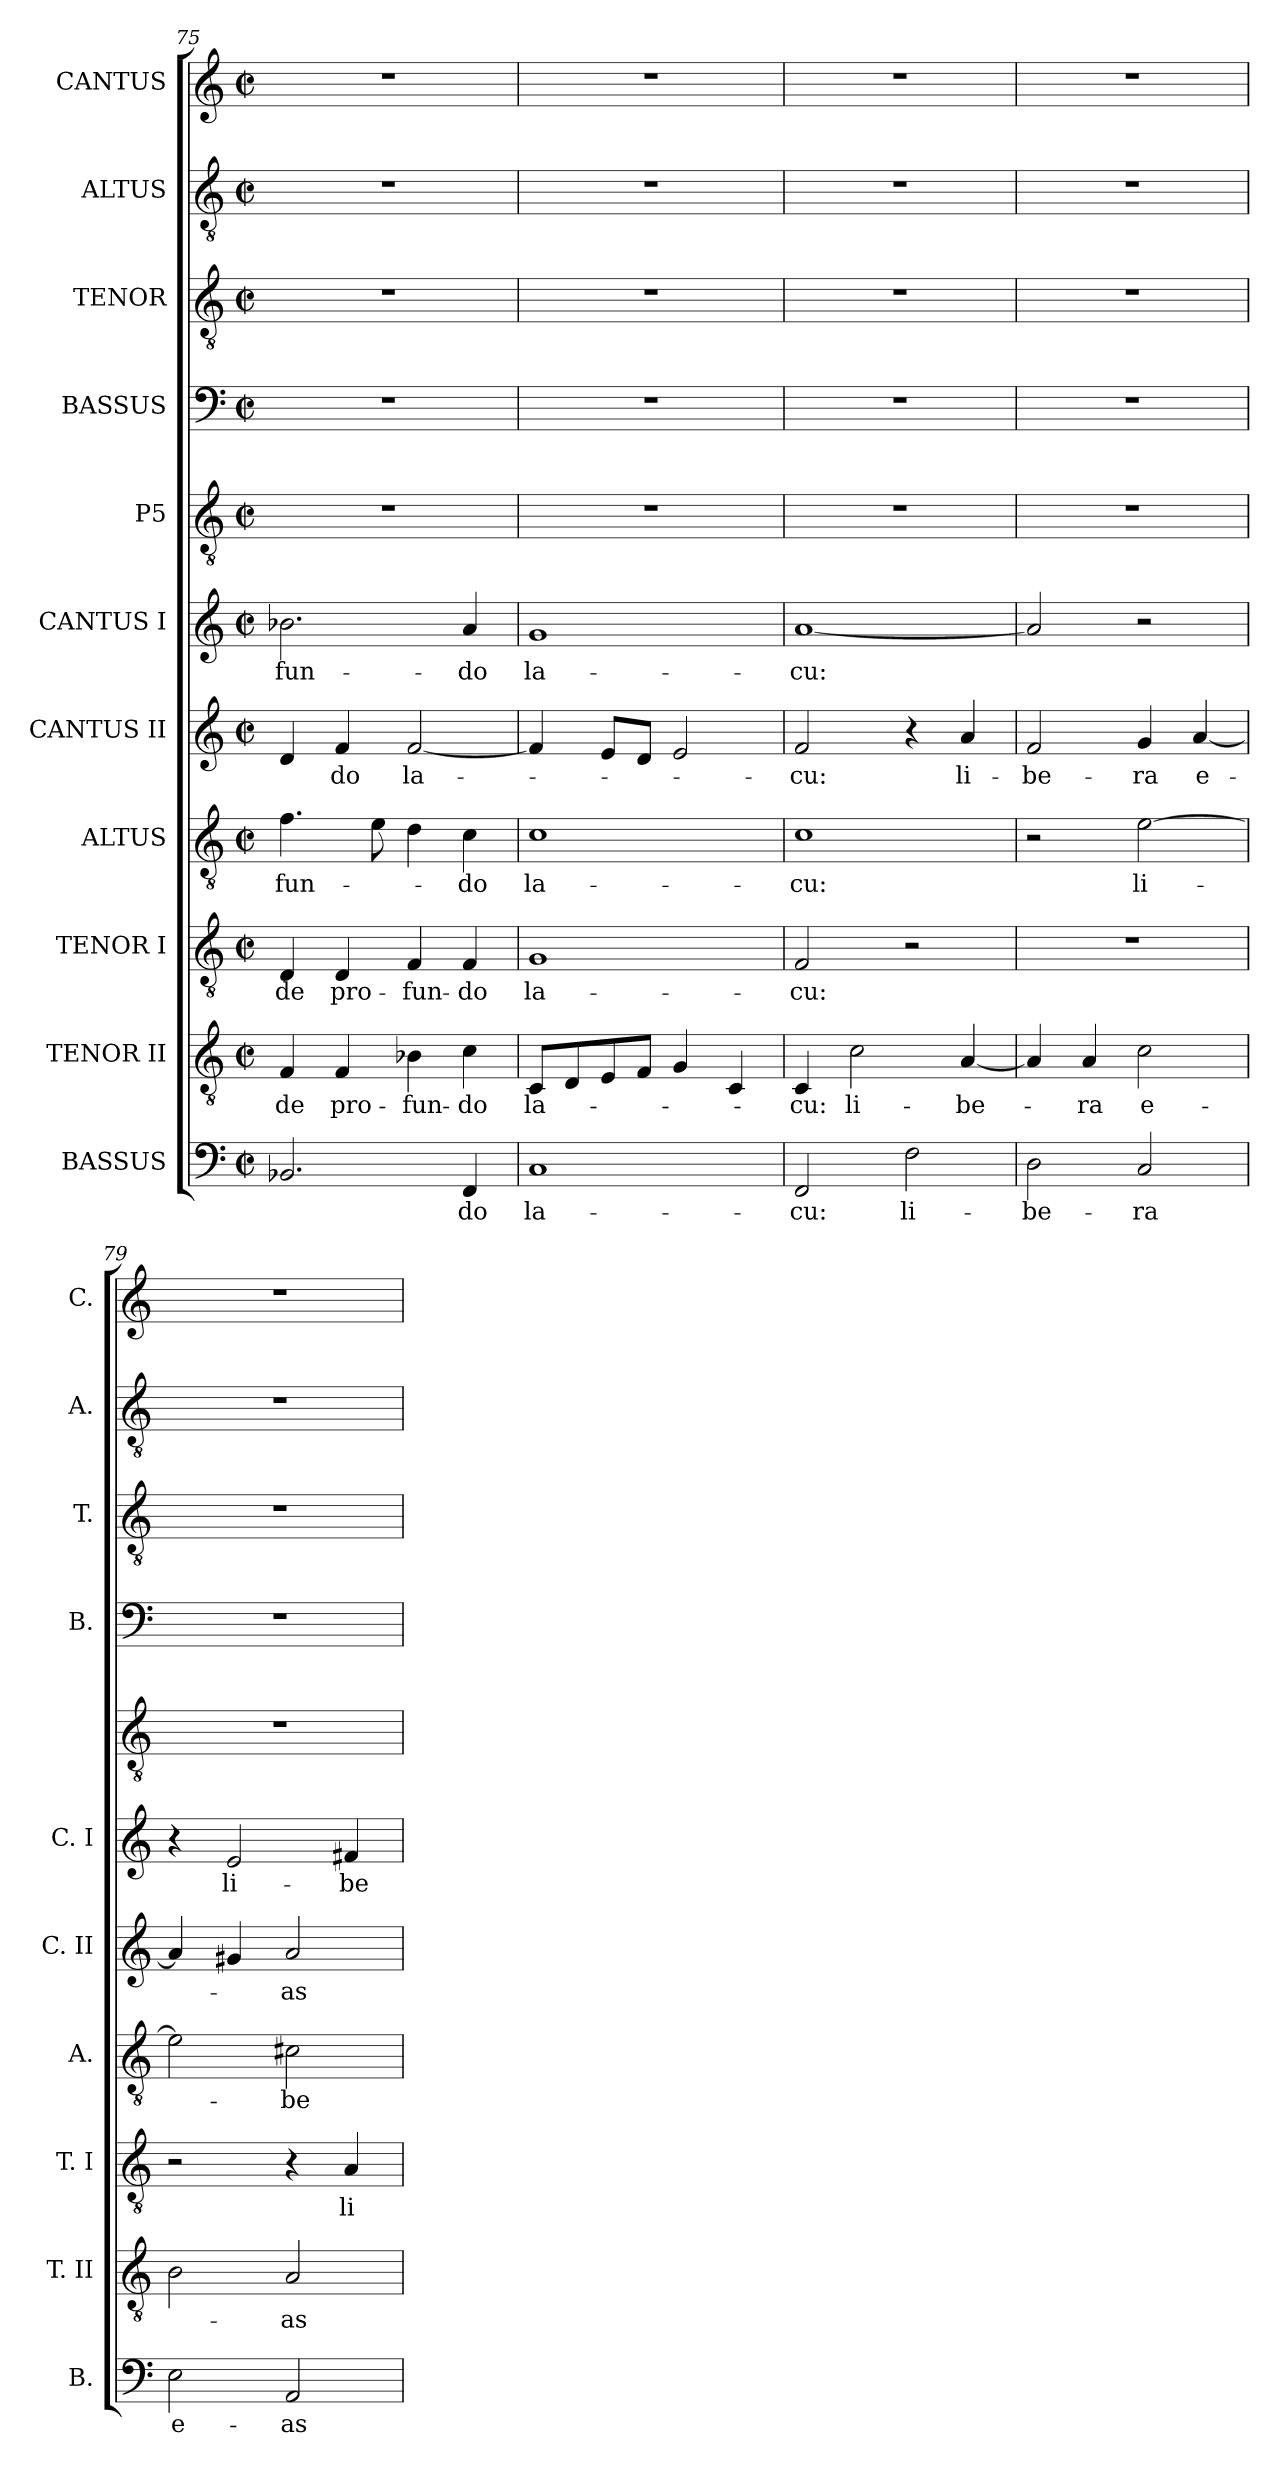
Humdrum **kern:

**kern	**text	**kern	**text	**kern	**text	**kern	**text	**kern	**text	**kern	**text	**kern	**kern	**kern	**kern	**kern
*part11	*part11	*part10	*part10	*part9	*part9	*part8	*part8	*part7	*part7	*part6	*part6	*part5	*part4	*part3	*part2	*part1
*staff11	*staff11	*staff10	*staff10	*staff9	*staff9	*staff8	*staff8	*staff7	*staff7	*staff6	*staff6	*staff5	*staff4	*staff3	*staff2	*staff1
*I"BASSUS	*	*I"TENOR II	*	*I"TENOR I	*	*I"ALTUS	*	*I"CANTUS II	*	*I"CANTUS I	*	*I"P5	*I"BASSUS	*I"TENOR	*I"ALTUS	*I"CANTUS
*I'B.	*	*I'T. II	*	*I'T. I	*	*I'A.	*	*I'C. II	*	*I'C. I	*	*	*I'B.	*I'T.	*I'A.	*I'C.
*clefF4	*	*clefGv2	*	*clefGv2	*	*clefGv2	*	*clefG2	*	*clefG2	*	*clefGv2	*clefF4	*clefGv2	*clefGv2	*clefG2
*	*	*ITrd7c12	*	*ITrd7c12	*	*ITrd7c12	*	*	*	*	*	*ITrd7c12	*	*ITrd7c12	*ITrd7c12	*
*k[]	*	*k[]	*	*k[]	*	*k[]	*	*k[]	*	*k[]	*	*k[]	*k[]	*k[]	*k[]	*k[]
*a:	*	*a:	*	*a:	*	*a:	*	*a:	*	*a:	*	*a:	*a:	*a:	*a:	*a:
*M2/2	*	*M2/2	*	*M2/2	*	*M2/2	*	*M2/2	*	*M2/2	*	*M2/2	*M2/2	*M2/2	*M2/2	*M2/2
*met(c|)	*	*met(c|)	*	*met(c|)	*	*met(c|)	*	*met(c|)	*	*met(c|)	*	*met(c|)	*met(c|)	*met(c|)	*met(c|)	*met(c|)
=75	=75	=75	=75	=75	=75	=75	=75	=75	=75	=75	=75	=75	=75	=75	=75	=75
!	!	!	!LO:LY:b:color=#000000	!	!	!	!	!	!	!	!	!	!	!	!	!
!	!	!	!	!	!LO:LY:b:color=#000000	!	!	!	!	!	!	!	!	!	!	!
!	!	!	!	!	!	!	!LO:LY:b:color=#000000	!	!	!	!	!	!	!	!	!
!	!	!	!	!	!	!	!	!	!	!	!LO:LY:b:color=#000000	!	!	!	!	!
2.BB-Xi/	.	4FFi/	de	4DDi/	de	4.Fi\	-fun-	4di/	.	2.b-Xi\	-fun-	1r	1r	1r	1r	1r
!	!	!	!LO:LY:b:color=#000000	!	!	!	!	!	!	!	!	!	!	!	!	!
!	!	!	!	!	!LO:LY:b:color=#000000	!	!	!	!	!	!	!	!	!	!	!
!	!	!	!	!	!	!	!	!	!LO:LY:b:color=#000000	!	!	!	!	!	!	!
.	.	4FFi/	pro-	4DDi/	pro-	.	.	4fi/	-do	.	.	.	.	.	.	.
.	.	.	.	.	.	8Ei\	.	.	.	.	.	.	.	.	.	.
!	!	!	!LO:LY:b:color=#000000	!	!	!	!	!	!	!	!	!	!	!	!	!
!	!	!	!	!	!LO:LY:b:color=#000000	!	!	!	!	!	!	!	!	!	!	!
!	!	!	!	!	!	!	!	!	!LO:LY:b:color=#000000	!	!	!	!	!	!	!
.	.	4BB-Xi\	-fun-	4FFi/	-fun-	4Di\	.	[2fi/	la-	.	.	.	.	.	.	.
!	!LO:LY:b:color=#000000	!	!	!	!	!	!	!	!	!	!	!	!	!	!	!
!	!	!	!LO:LY:b:color=#000000	!	!	!	!	!	!	!	!	!	!	!	!	!
!	!	!	!	!	!LO:LY:b:color=#000000	!	!	!	!	!	!	!	!	!	!	!
!	!	!	!	!	!	!	!LO:LY:b:color=#000000	!	!	!	!	!	!	!	!	!
!	!	!	!	!	!	!	!	!	!	!	!LO:LY:b:color=#000000	!	!	!	!	!
4FFi/	-do	4Ci\	-do	4FFi/	-do	4Ci\	-do	.	.	4ai/	-do	.	.	.	.	.
!!LO:PB:g=z
=76	=76	=76	=76	=76	=76	=76	=76	=76	=76	=76	=76	=76	=76	=76	=76	=76
!	!LO:LY:b:color=#000000	!	!	!	!	!	!	!	!	!	!	!	!	!	!	!
!	!	!	!LO:LY:b:color=#000000	!	!	!	!	!	!	!	!	!	!	!	!	!
!	!	!	!	!	!LO:LY:b:color=#000000	!	!	!	!	!	!	!	!	!	!	!
!	!	!	!	!	!	!	!LO:LY:b:color=#000000	!	!	!	!	!	!	!	!	!
!	!	!	!	!	!	!	!	!	!	!	!LO:LY:b:color=#000000	!	!	!	!	!
1Ci	la-	8CCi/L	la-	1GGi	la-	1Ci	la-	4fi/]	.	1gi	la-	1r	1r	1r	1r	1r
.	.	8DDi/	.	.	.	.	.	.	.	.	.	.	.	.	.	.
.	.	8EEi/	.	.	.	.	.	8ei/L	.	.	.	.	.	.	.	.
.	.	8FFi/J	.	.	.	.	.	8di/J	.	.	.	.	.	.	.	.
.	.	4GGi/	.	.	.	.	.	2ei/	.	.	.	.	.	.	.	.
.	.	4CCi/	.	.	.	.	.	.	.	.	.	.	.	.	.	.
=77	=77	=77	=77	=77	=77	=77	=77	=77	=77	=77	=77	=77	=77	=77	=77	=77
!	!LO:LY:b:color=#000000	!	!	!	!	!	!	!	!	!	!	!	!	!	!	!
!	!	!	!LO:LY:b:color=#000000	!	!	!	!	!	!	!	!	!	!	!	!	!
!	!	!	!	!	!LO:LY:b:color=#000000	!	!	!	!	!	!	!	!	!	!	!
!	!	!	!	!	!	!	!LO:LY:b:color=#000000	!	!	!	!	!	!	!	!	!
!	!	!	!	!	!	!	!	!	!LO:LY:b:color=#000000	!	!	!	!	!	!	!
!	!	!	!	!	!	!	!	!	!	!	!LO:LY:b:color=#000000	!	!	!	!	!
2FFi/	-cu:	4CCi/	-cu:	2FFi/	-cu:	1Ci	-cu:	2fi/	-cu:	[1ai	-cu:	1r	1r	1r	1r	1r
!	!	!	!LO:LY:b:color=#000000	!	!	!	!	!	!	!	!	!	!	!	!	!
.	.	2Ci\	li-	.	.	.	.	.	.	.	.	.	.	.	.	.
!	!LO:LY:b:color=#000000	!	!	!	!	!	!	!	!	!	!	!	!	!	!	!
2Fi\	li-	.	.	2r	.	.	.	4r	.	.	.	.	.	.	.	.
!	!	!	!LO:LY:b:color=#000000	!	!	!	!	!	!	!	!	!	!	!	!	!
!	!	!	!	!	!	!	!	!	!LO:LY:b:color=#000000	!	!	!	!	!	!	!
.	.	[4AAi/	-be-	.	.	.	.	4ai/	li-	.	.	.	.	.	.	.
=78	=78	=78	=78	=78	=78	=78	=78	=78	=78	=78	=78	=78	=78	=78	=78	=78
!	!LO:LY:b:color=#000000	!	!	!	!	!	!	!	!	!	!	!	!	!	!	!
!	!	!	!	!	!	!	!	!	!LO:LY:b:color=#000000	!	!	!	!	!	!	!
2Di\	-be-	4AAi/]	.	1r	.	2r	.	2fi/	-be-	2ai/]	.	1r	1r	1r	1r	1r
!	!	!	!LO:LY:b:color=#000000	!	!	!	!	!	!	!	!	!	!	!	!	!
.	.	4AAi/	-ra	.	.	.	.	.	.	.	.	.	.	.	.	.
!	!LO:LY:b:color=#000000	!	!	!	!	!	!	!	!	!	!	!	!	!	!	!
!	!	!	!LO:LY:b:color=#000000	!	!	!	!	!	!	!	!	!	!	!	!	!
!	!	!	!	!	!	!	!LO:LY:b:color=#000000	!	!	!	!	!	!	!	!	!
!	!	!	!	!	!	!	!	!	!LO:LY:b:color=#000000	!	!	!	!	!	!	!
2Ci/	-ra	2Ci\	e-	.	.	[2Ei\	li-	4gi/	-ra	2r	.	.	.	.	.	.
!	!	!	!	!	!	!	!	!	!LO:LY:b:color=#000000	!	!	!	!	!	!	!
.	.	.	.	.	.	.	.	[4ai/	e-	.	.	.	.	.	.	.
=79	=79	=79	=79	=79	=79	=79	=79	=79	=79	=79	=79	=79	=79	=79	=79	=79
!	!LO:LY:b:color=#000000	!	!	!	!	!	!	!	!	!	!	!	!	!	!	!
2Ei\	e-	2BBi\	.	2r	.	2Ei\]	.	4ai/]	.	4r	.	1r	1r	1r	1r	1r
!	!	!	!	!	!	!	!	!	!	!	!LO:LY:b:color=#000000	!	!	!	!	!
.	.	.	.	.	.	.	.	4g#Xi/	.	2ei/	li-	.	.	.	.	.
!	!LO:LY:b:color=#000000	!	!	!	!	!	!	!	!	!	!	!	!	!	!	!
!	!	!	!LO:LY:b:color=#000000	!	!	!	!	!	!	!	!	!	!	!	!	!
!	!	!	!	!	!	!	!LO:LY:b:color=#000000	!	!	!	!	!	!	!	!	!
!	!	!	!	!	!	!	!	!	!LO:LY:b:color=#000000	!	!	!	!	!	!	!
2AAi/	-as	2AAi/	-as	4r	.	2C#Xi\	-be-	2ai/	-as	.	.	.	.	.	.	.
!	!	!	!	!	!LO:LY:b:color=#000000	!	!	!	!	!	!	!	!	!	!	!
!	!	!	!	!	!	!	!	!	!	!	!LO:LY:b:color=#000000	!	!	!	!	!
.	.	.	.	4AAi/	li-	.	.	.	.	4f#Xi/	-be-	.	.	.	.	.
=	=	=	=	=	=	=	=	=	=	=	=	=	=	=	=	=
*-	*-	*-	*-	*-	*-	*-	*-	*-	*-	*-	*-	*-	*-	*-	*-	*-
